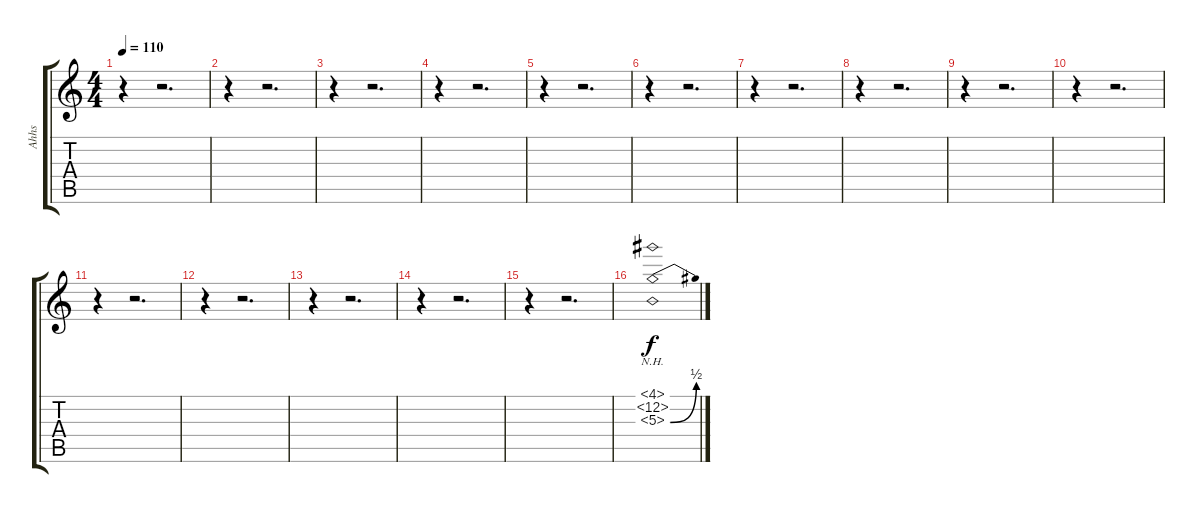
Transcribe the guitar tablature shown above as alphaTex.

\track ("Ahhs" "Ahhs") {instrument choiraahs}
\staff {score tabs}
\tuning (E4 B3 G3 D3 A2 E2) {hide}
\ts (4 4)
\tempo 110
\clef g2
\ks c
r.4{dy f} r.2{d} |
r.4 r.2{d} |
r.4 r.2{d} |
r.4 r.2{d} |
r.4 r.2{d} |
r.4 r.2{d} |
r.4 r.2{d} |
r.4 r.2{d} |
r.4 r.2{d} |
r.4 r.2{d} |
r.4 r.2{d} |
r.4 r.2{d} |
r.4 r.2{d} |
r.4 r.2{d} |
r.4 r.2{d} |
(4.1{nh} 6.2{nh} 5.3{be (bend 0 0 60 2) nh}).1
